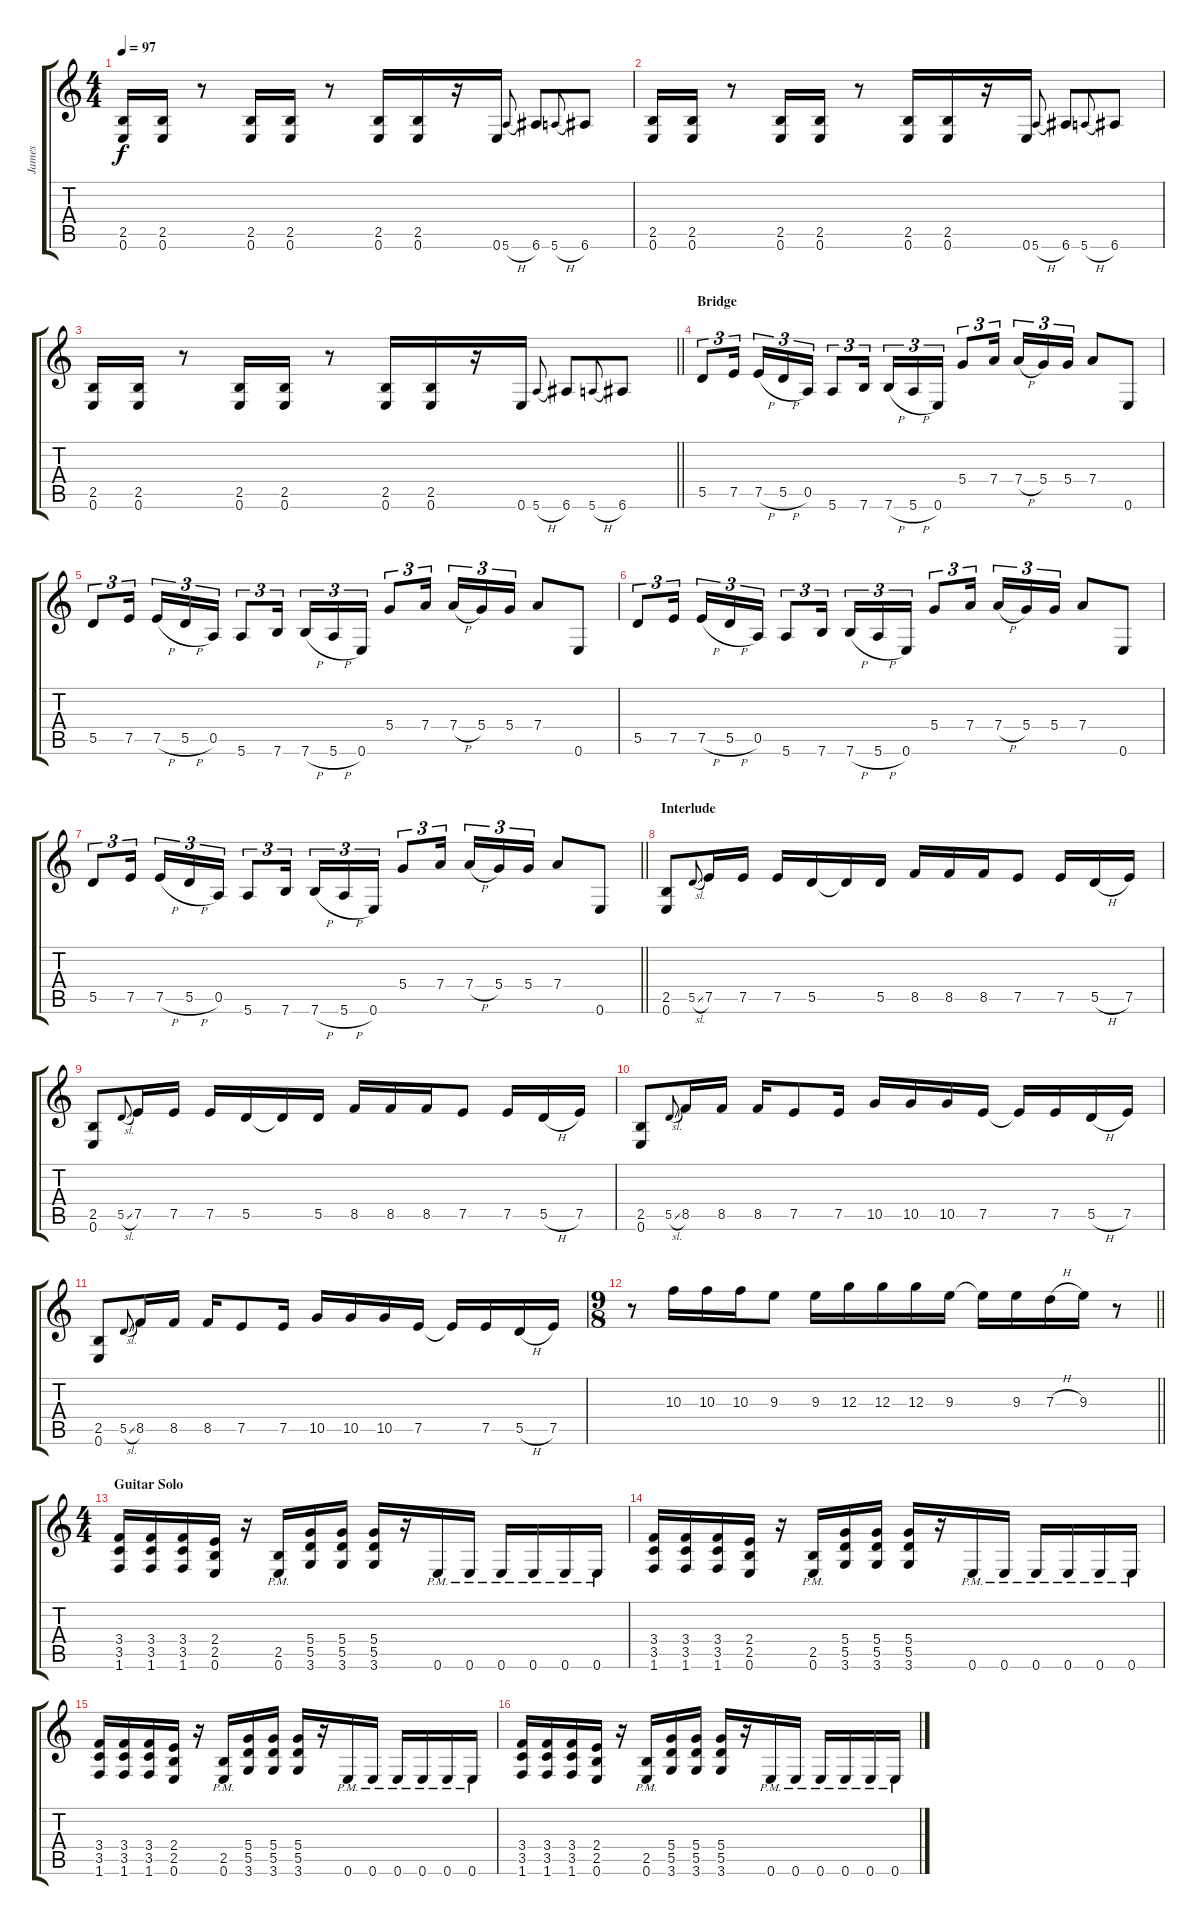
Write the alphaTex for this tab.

\track ("James" "James") {instrument distortionguitar}
\staff {score tabs}
\tuning (E4 B3 G3 D3 A2 E2) {hide}
\ts (4 4)
\tempo 97
\clef g2
\ks c
(2.5 0.6).16{dy f} (2.5 0.6).16 r.8 (2.5 0.6).16 (2.5 0.6).16 r.8 (2.5 0.6).16 (2.5 0.6).16 r.16 0.6.16 5.6{h}.8{gr onbeat} 6.6.8 5.6{h}.8{gr onbeat} 6.6.8 |
(2.5 0.6).16 (2.5 0.6).16 r.8 (2.5 0.6).16 (2.5 0.6).16 r.8 (2.5 0.6).16 (2.5 0.6).16 r.16 0.6.16 5.6{h}.8{gr onbeat} 6.6.8 5.6{h}.8{gr onbeat} 6.6.8 |
\barLineRight lightlight
(2.5 0.6).16 (2.5 0.6).16 r.8 (2.5 0.6).16 (2.5 0.6).16 r.8 (2.5 0.6).16 (2.5 0.6).16 r.16 0.6.16 5.6{h}.8{gr onbeat} 6.6.8 5.6{h}.8{gr onbeat} 6.6.8 |
\section ("" "Bridge")
5.5.8{tu (3 2)} 7.5.16{tu (3 2) beam splitsecondary} 7.5{h}.16{tu (3 2)} 5.5{h}.16{tu (3 2)} 0.5.16{tu (3 2)} 5.6.8{tu (3 2)} 7.6.16{tu (3 2) beam splitsecondary} 7.6{h}.16{tu (3 2)} 5.6{h}.16{tu (3 2)} 0.6.16{tu (3 2)} 5.4.8{tu (3 2)} 7.4.16{tu (3 2) beam splitsecondary} 7.4{h}.16{tu (3 2)} 5.4.16{tu (3 2)} 5.4.16{tu (3 2)} 7.4.8 0.6.8 |
5.5.8{tu (3 2)} 7.5.16{tu (3 2) beam splitsecondary} 7.5{h}.16{tu (3 2)} 5.5{h}.16{tu (3 2)} 0.5.16{tu (3 2)} 5.6.8{tu (3 2)} 7.6.16{tu (3 2) beam splitsecondary} 7.6{h}.16{tu (3 2)} 5.6{h}.16{tu (3 2)} 0.6.16{tu (3 2)} 5.4.8{tu (3 2)} 7.4.16{tu (3 2) beam splitsecondary} 7.4{h}.16{tu (3 2)} 5.4.16{tu (3 2)} 5.4.16{tu (3 2)} 7.4.8 0.6.8 |
5.5.8{tu (3 2)} 7.5.16{tu (3 2) beam splitsecondary} 7.5{h}.16{tu (3 2)} 5.5{h}.16{tu (3 2)} 0.5.16{tu (3 2)} 5.6.8{tu (3 2)} 7.6.16{tu (3 2) beam splitsecondary} 7.6{h}.16{tu (3 2)} 5.6{h}.16{tu (3 2)} 0.6.16{tu (3 2)} 5.4.8{tu (3 2)} 7.4.16{tu (3 2) beam splitsecondary} 7.4{h}.16{tu (3 2)} 5.4.16{tu (3 2)} 5.4.16{tu (3 2)} 7.4.8 0.6.8 |
\barLineRight lightlight
5.5.8{tu (3 2)} 7.5.16{tu (3 2) beam splitsecondary} 7.5{h}.16{tu (3 2)} 5.5{h}.16{tu (3 2)} 0.5.16{tu (3 2)} 5.6.8{tu (3 2)} 7.6.16{tu (3 2) beam splitsecondary} 7.6{h}.16{tu (3 2)} 5.6{h}.16{tu (3 2)} 0.6.16{tu (3 2)} 5.4.8{tu (3 2)} 7.4.16{tu (3 2) beam splitsecondary} 7.4{h}.16{tu (3 2)} 5.4.16{tu (3 2)} 5.4.16{tu (3 2)} 7.4.8 0.6.8 |
\section ("" "Interlude")
(2.5 0.6).8 5.5{sl}.8{gr onbeat} 7.5.16 7.5.16 7.5.16 5.5.16 5.5{t}.16 5.5.16 8.5.16 8.5.16 8.5.16 7.5.8 7.5.16 5.5{h}.16 7.5.16 |
(2.5 0.6).8 5.5{sl}.8{gr onbeat} 7.5.16 7.5.16 7.5.16 5.5.16 5.5{t}.16 5.5.16 8.5.16 8.5.16 8.5.16 7.5.8 7.5.16 5.5{h}.16 7.5.16 |
(2.5 0.6).8 5.5{sl}.8{gr onbeat} 8.5.16 8.5.16 8.5.16 7.5.8 7.5.16 10.5.16 10.5.16 10.5.16 7.5.16 7.5{t}.16 7.5.16 5.5{h}.16 7.5.16 |
(2.5 0.6).8 5.5{sl}.8{gr onbeat} 8.5.16 8.5.16 8.5.16 7.5.8 7.5.16 10.5.16 10.5.16 10.5.16 7.5.16 7.5{t}.16 7.5.16 5.5{h}.16 7.5.16 |
\ts (9 8)
\barLineRight lightlight
r.8 10.3.16 10.3.16 10.3.16 9.3.8 9.3.16 12.3.16 12.3.16 12.3.16 9.3.16 9.3{t}.16 9.3.16 7.3{h}.16 9.3.16 r.8 |
\ts (4 4)
\section ("" "Guitar Solo")
(3.4 3.5 1.6).16 (3.4 3.5 1.6).16 (3.4 3.5 1.6).16 (2.4 2.5 0.6).16 r.16 (2.5{pm} 0.6{pm}).16 (5.4 5.5 3.6).16 (5.4 5.5 3.6).16 (5.4 5.5 3.6).16 r.16 0.6{pm}.16 0.6{pm}.16 0.6{pm}.16 0.6{pm}.16 0.6{pm}.16 0.6{pm}.16 |
(3.4 3.5 1.6).16 (3.4 3.5 1.6).16 (3.4 3.5 1.6).16 (2.4 2.5 0.6).16 r.16 (2.5{pm} 0.6{pm}).16 (5.4 5.5 3.6).16 (5.4 5.5 3.6).16 (5.4 5.5 3.6).16 r.16 0.6{pm}.16 0.6{pm}.16 0.6{pm}.16 0.6{pm}.16 0.6{pm}.16 0.6{pm}.16 |
(3.4 3.5 1.6).16 (3.4 3.5 1.6).16 (3.4 3.5 1.6).16 (2.4 2.5 0.6).16 r.16 (2.5{pm} 0.6{pm}).16 (5.4 5.5 3.6).16 (5.4 5.5 3.6).16 (5.4 5.5 3.6).16 r.16 0.6{pm}.16 0.6{pm}.16 0.6{pm}.16 0.6{pm}.16 0.6{pm}.16 0.6{pm}.16 |
(3.4 3.5 1.6).16 (3.4 3.5 1.6).16 (3.4 3.5 1.6).16 (2.4 2.5 0.6).16 r.16 (2.5{pm} 0.6{pm}).16 (5.4 5.5 3.6).16 (5.4 5.5 3.6).16 (5.4 5.5 3.6).16 r.16 0.6{pm}.16 0.6{pm}.16 0.6{pm}.16 0.6{pm}.16 0.6{pm}.16 0.6{pm}.16
